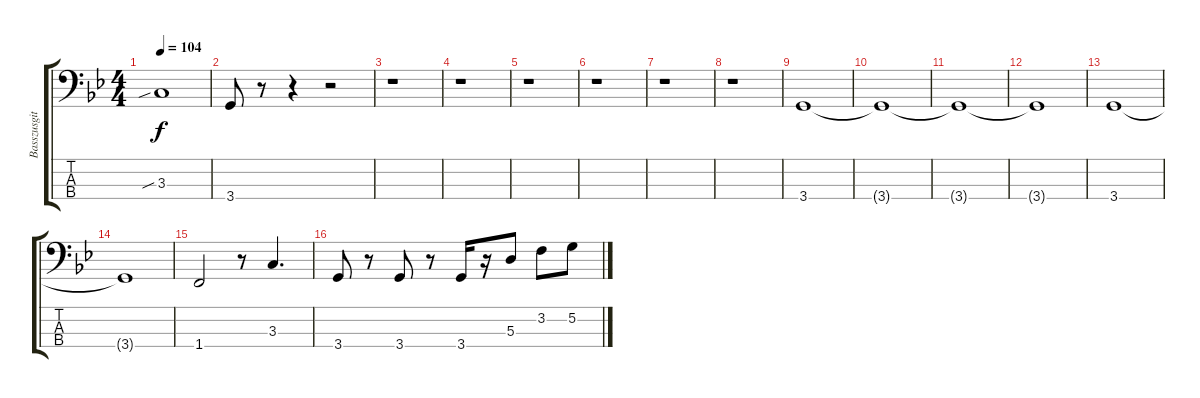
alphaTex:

\track ("Basszusgitár (Colin Hodgkinson/Neil Murr" "Basszusgit") {instrument electricbassfinger}
\staff {score tabs}
\tuning (G2 D2 A1 E1) {hide}
\ts (4 4)
\tempo 104
\clef f4
\ks bb
3.3{sib}.1{dy f} |
3.4.8 r.8 r.4 r.2 |
r.1 |
r.1 |
r.1 |
r.1 |
r.1 |
r.1 |
3.4.1 |
3.4{t}.1 |
3.4{t}.1 |
3.4{t}.1 |
3.4.1 |
3.4{t}.1 |
1.4.2 r.8 3.3.4{d} |
3.4.8 r.8 3.4.8 r.8 3.4.16 r.16 5.3.8 3.2.8 5.2.8
